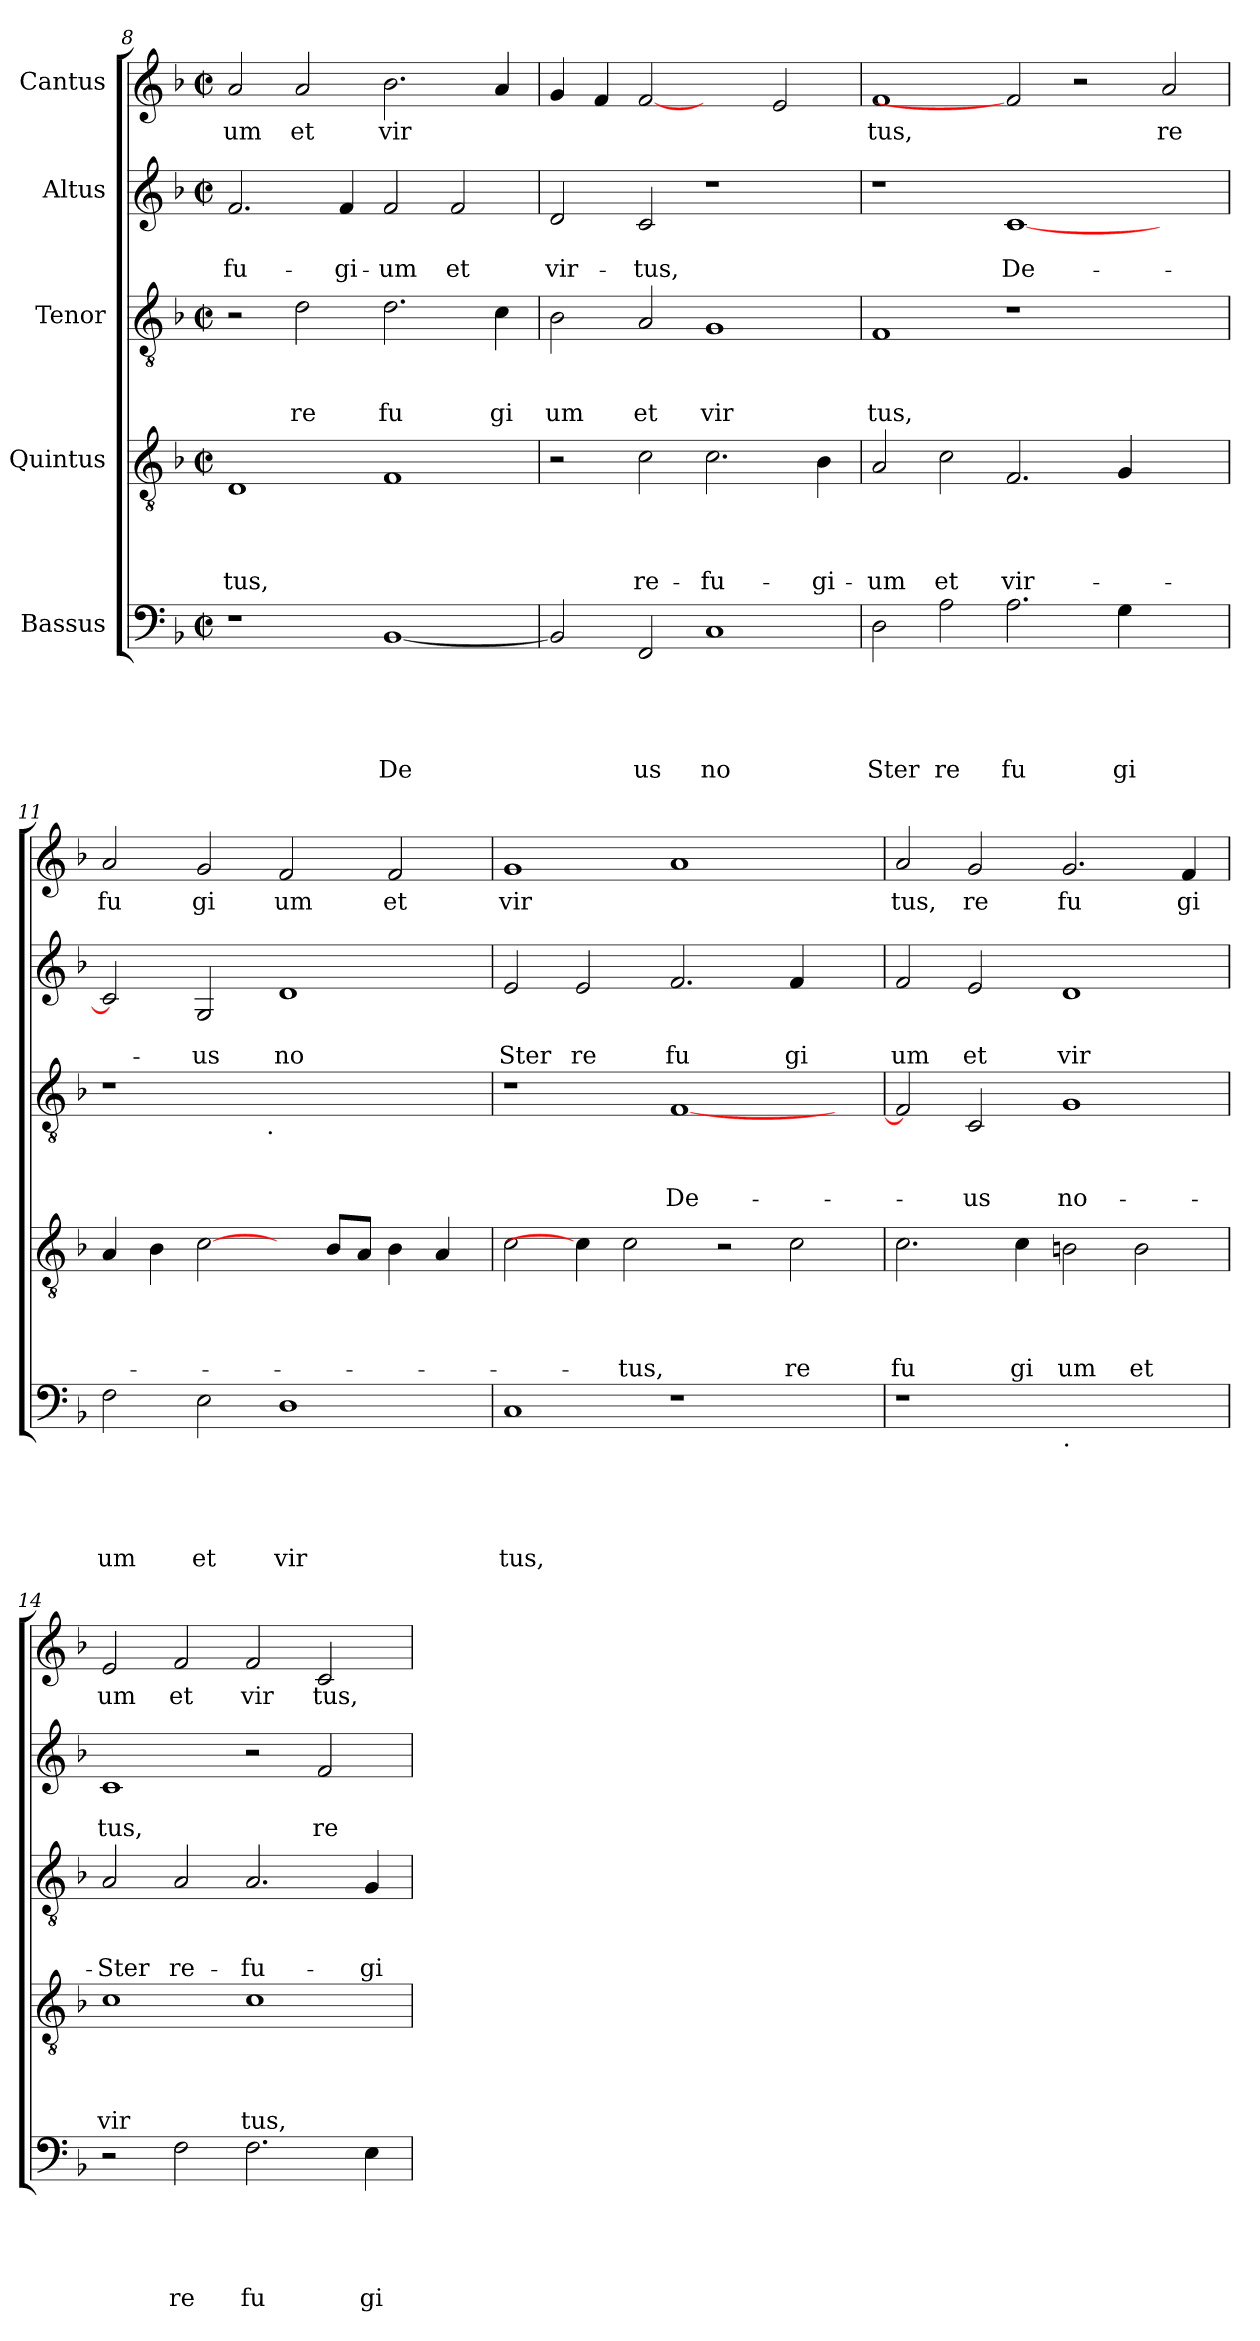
**kern	**text	**text	**text	**text	**text	**kern	**text	**text	**text	**text	**kern	**text	**text	**text	**kern	**text	**text	**kern	**text
*part5	*part5	*part5	*part5	*part5	*part5	*part4	*part4	*part4	*part4	*part4	*part3	*part3	*part3	*part3	*part2	*part2	*part2	*part1	*part1
*staff5	*staff5	*staff5	*staff5	*staff5	*staff5	*staff4	*staff4	*staff4	*staff4	*staff4	*staff3	*staff3	*staff3	*staff3	*staff2	*staff2	*staff2	*staff1	*staff1
*I"Bassus	*	*	*	*	*	*I"Quintus	*	*	*	*	*I"Tenor	*	*	*	*I"Altus	*	*	*I"Cantus	*
*clefF4	*	*	*	*	*	*clefGv2	*	*	*	*	*clefGv2	*	*	*	*clefG2	*	*	*clefG2	*
*k[b-]	*	*	*	*	*	*k[b-]	*	*	*	*	*k[b-]	*	*	*	*k[b-]	*	*	*k[b-]	*
*F:	*	*	*	*	*	*F:	*	*	*	*	*F:	*	*	*	*F:	*	*	*F:	*
*M2/2	*	*	*	*	*	*M2/2	*	*	*	*	*M2/2	*	*	*	*M2/2	*	*	*M2/2	*
*met(c|)	*	*	*	*	*	*met(c|)	*	*	*	*	*met(c|)	*	*	*	*met(c|)	*	*	*met(c|)	*
=8	=8	=8	=8	=8	=8	=8	=8	=8	=8	=8	=8	=8	=8	=8	=8	=8	=8	=8	=8
!	!	!	!	!	!	!	!	!	!	!LO:LY:b	!	!	!	!	!	!	!LO:LY:b	!	!LO:LY:b
1r	.	.	.	.	.	1D	.	.	.	-tus,	2r	.	.	.	2.f/	.	-fu-	2a/	um
!	!	!	!	!	!	!	!	!	!	!	!	!	!	!LO:LY:b	!	!	!	!	!LO:LY:b
.	.	.	.	.	.	.	.	.	.	.	2d\	.	.	re	.	.	.	2a/	et
!	!	!	!	!	!	!	!	!	!	!	!	!	!	!	!	!	!LO:LY:b	!	!
.	.	.	.	.	.	.	.	.	.	.	.	.	.	.	4f/	.	-gi-	.	.
!	!	!	!	!	!LO:LY:b	!	!	!	!	!	!	!	!	!LO:LY:b	!	!	!LO:LY:b	!	!LO:LY:b
[<1BB-	.	.	.	.	De	1F	.	.	.	.	2.d\	.	.	fu	2f/	.	-um	2.b-\	vir
!	!	!	!	!	!	!	!	!	!	!	!	!	!	!	!	!	!LO:LY:b	!	!
.	.	.	.	.	.	.	.	.	.	.	.	.	.	.	2f/	.	et	.	.
!	!	!	!	!	!	!	!	!	!	!	!	!	!	!LO:LY:b	!	!	!	!	!
.	.	.	.	.	.	.	.	.	.	.	4c\	.	.	gi	.	.	.	4a/	.
=9	=9	=9	=9	=9	=9	=9	=9	=9	=9	=9	=9	=9	=9	=9	=9	=9	=9	=9	=9
!	!	!	!	!	!	!	!	!	!	!	!	!	!	!LO:LY:b	!	!	!LO:LY:b	!	!
2BB-/]	.	.	.	.	.	2r	.	.	.	.	2B-\	.	.	um	2d/	.	vir-	4g/	.
.	.	.	.	.	.	.	.	.	.	.	.	.	.	.	.	.	.	4f/	.
!	!	!	!	!	!LO:LY:b	!	!	!	!	!LO:LY:b	!	!	!	!LO:LY:b	!	!	!LO:LY:b	!	!
2FF/	.	.	.	.	us	2c\	.	.	.	re-	2A/	.	.	et	2c/	.	-tus,	[2f	.
!	!	!	!	!	!LO:LY:b	!	!	!	!	!LO:LY:b	!	!	!	!LO:LY:b	!	!	!	!	!
1C	.	.	.	.	no	2.c\	.	.	.	-fu-	1G	.	.	vir	1r	.	.	2ryy	.
.	.	.	.	.	.	.	.	.	.	.	.	.	.	.	.	.	.	2e/	.
!	!	!	!	!	!	!	!	!	!	!LO:LY:b	!	!	!	!	!	!	!	!	!
.	.	.	.	.	.	4B-\	.	.	.	-gi-	.	.	.	.	.	.	.	.	.
=10	=10	=10	=10	=10	=10	=10	=10	=10	=10	=10	=10	=10	=10	=10	=10	=10	=10	=10	=10
!	!	!	!	!	!LO:LY:b	!	!	!	!	!LO:LY:b	!	!	!	!LO:LY:b	!	!	!	!	!LO:LY:b
2D\	.	.	.	.	Ster	2A/	.	.	.	-um	1F	.	.	tus,	1r	.	.	1f	tus,
!	!	!	!	!	!LO:LY:b	!	!	!	!	!LO:LY:b	!	!	!	!	!	!	!	!	!
2A\	.	.	.	.	re	2c\	.	.	.	et	.	.	.	.	.	.	.	.	.
!	!	!	!	!	!LO:LY:b	!	!	!	!	!LO:LY:b	!	!	!	!	!	!	!LO:LY:b	!	!
2.A\	.	.	.	.	fu	2.F/	.	.	.	vir-	1r	.	.	.	[<1c	.	De-	2f]	.
.	.	.	.	.	.	.	.	.	.	.	.	.	.	.	.	.	.	2r	.
!	!	!	!	!	!LO:LY:b	!	!	!	!	!	!	!	!	!	!	!	!	!	!
4G\	.	.	.	.	gi	4G/	.	.	.	.	.	.	.	.	.	.	.	.	.
!	!	!	!	!	!	!	!	!	!	!	!	!	!	!	!	!	!	!	!LO:LY:b
2ryy	.	.	.	.	.	2ryy	.	.	.	.	2ryy	.	.	.	2ryy	.	.	2a/	re
!!LO:LB:g=z
=11	=11	=11	=11	=11	=11	=11	=11	=11	=11	=11	=11	=11	=11	=11	=11	=11	=11	=11	=11
!	!	!	!	!	!LO:LY:b	!	!	!	!	!	!	!	!	!	!	!	!	!	!LO:LY:b
*	*	*	*	*	*	*	*	*	*	*	*^	*	*	*	*	*	*	*	*
2F\	.	.	.	.	um	4A/	.	.	.	.	1r	2ryy	.	.	.	2c/]	.	.	2a/	fu
.	.	.	.	.	.	4B-\	.	.	.	.	.	.	.	.	.	.	.	.	.	.
!	!	!	!	!	!LO:LY:b	!	!	!	!	!	!	!	!	!	!	!	!	!LO:LY:b	!	!LO:LY:b
2E\	.	.	.	.	et	[2c\	.	.	.	.	.	4...ryy	.	.	.	2G/	.	-us	2g/	gi
!	!	!	!	!	!	!	!	!	!	!	!	!LO:TX:b:t=.	!	!	!	!	!	!	!	!
.	.	.	.	.	.	.	.	.	.	.	.	1ryy	.	.	.	.	.	.	.	.
!	!	!	!	!	!LO:LY:b	!	!	!	!	!	!	!	!	!	!	!	!	!LO:LY:b	!	!LO:LY:b
1D	.	.	.	.	vir	4ryy	.	.	.	.	1ryy	.	.	.	.	1d	.	no	2f/	um
.	.	.	.	.	.	8B-/L	.	.	.	.	.	.	.	.	.	.	.	.	.	.
.	.	.	.	.	.	8A/J	.	.	.	.	.	.	.	.	.	.	.	.	.	.
!	!	!	!	!	!	!	!	!	!	!	!	!	!	!	!	!	!	!	!	!LO:LY:b
.	.	.	.	.	.	4B-\	.	.	.	.	.	.	.	.	.	.	.	.	2f/	et
.	.	.	.	.	.	4A/	.	.	.	.	.	.	.	.	.	.	.	.	.	.
.	.	.	.	.	.	.	.	.	.	.	.	32ryy	.	.	.	.	.	.	.	.
=12	=12	=12	=12	=12	=12	=12	=12	=12	=12	=12	=12	=12	=12	=12	=12	=12	=12	=12	=12	=12
!	!	!	!	!	!LO:LY:b	!	!	!	!	!	!	!	!	!	!	!	!	!LO:LY:b	!	!LO:LY:b
*	*	*	*	*	*	*	*	*	*	*	*v	*v	*	*	*	*	*	*	*	*
1C	.	.	.	.	tus,	2c\	.	.	.	.	1r	.	.	.	2e/	.	Ster	1g	vir
!	!	!	!	!	!	!	!	!	!	!	!	!	!	!	!	!	!LO:LY:b	!	!
.	.	.	.	.	.	4c\]	.	.	.	.	.	.	.	.	2e/	.	re	.	.
!	!	!	!	!	!	!	!	!	!	!LO:LY:b	!	!	!	!	!	!	!	!	!
.	.	.	.	.	.	2c\	.	.	.	-tus,	.	.	.	.	.	.	.	.	.
!	!	!	!	!	!	!	!	!	!	!	!	!	!	!LO:LY:b	!	!	!LO:LY:b	!	!
1r	.	.	.	.	.	.	.	.	.	.	[<1F	.	.	De-	2.f/	.	fu	1a	.
.	.	.	.	.	.	2r	.	.	.	.	.	.	.	.	.	.	.	.	.
!	!	!	!	!	!	!	!	!	!	!LO:LY:b	!	!	!	!	!	!	!LO:LY:b	!	!
.	.	.	.	.	.	2c\	.	.	.	re	.	.	.	.	4f/	.	gi	.	.
4ryy	.	.	.	.	.	.	.	.	.	.	4ryy	.	.	.	4ryy	.	.	4ryy	.
=13	=13	=13	=13	=13	=13	=13	=13	=13	=13	=13	=13	=13	=13	=13	=13	=13	=13	=13	=13
!	!	!	!	!	!	!	!	!	!	!LO:LY:b	!	!	!	!	!	!	!LO:LY:b	!	!LO:LY:b
1r	.	.	.	.	.	2.c\	.	.	.	fu	2F/]	.	.	.	2f/	.	um	2a/	tus,
!	!	!	!	!	!	!	!	!	!	!	!	!	!	!LO:LY:b	!	!	!LO:LY:b	!	!LO:LY:b
.	.	.	.	.	.	.	.	.	.	.	2C/	.	.	-us	2e/	.	et	2g/	re
!	!	!	!	!	!	!	!	!	!	!LO:LY:b	!	!	!	!	!	!	!	!	!
.	.	.	.	.	.	4c\	.	.	.	gi	.	.	.	.	.	.	.	.	.
!LO:TX:b:t=.	!	!	!	!	!	!	!	!	!	!	!	!	!	!	!	!	!	!	!
!	!	!	!	!	!	!	!	!	!	!LO:LY:b	!	!	!	!LO:LY:b	!	!	!LO:LY:b	!	!LO:LY:b
1ryy	.	.	.	.	.	2Bn\	.	.	.	um	1G	.	.	no-	1d	.	vir	2.g/	fu
!	!	!	!	!	!	!	!	!	!	!LO:LY:b	!	!	!	!	!	!	!	!	!
.	.	.	.	.	.	2B\	.	.	.	et	.	.	.	.	.	.	.	.	.
!	!	!	!	!	!	!	!	!	!	!	!	!	!	!	!	!	!	!	!LO:LY:b
.	.	.	.	.	.	.	.	.	.	.	.	.	.	.	.	.	.	4f/	gi
=14	=14	=14	=14	=14	=14	=14	=14	=14	=14	=14	=14	=14	=14	=14	=14	=14	=14	=14	=14
!	!	!	!	!	!	!	!	!	!	!LO:LY:b	!	!	!	!LO:LY:b	!	!	!LO:LY:b	!	!LO:LY:b
2r	.	.	.	.	.	1c	.	.	.	vir	2A/	.	.	-Ster	1c	.	tus,	2e/	um
!	!	!	!	!	!LO:LY:b	!	!	!	!	!	!	!	!	!LO:LY:b	!	!	!	!	!LO:LY:b
2F\	.	.	.	.	re	.	.	.	.	.	2A/	.	.	re-	.	.	.	2f/	et
!	!	!	!	!	!LO:LY:b	!	!	!	!	!LO:LY:b	!	!	!	!LO:LY:b	!	!	!	!	!LO:LY:b
2.F\	.	.	.	.	fu	1c	.	.	.	tus,	2.A/	.	.	-fu-	2r	.	.	2f/	vir
!	!	!	!	!	!	!	!	!	!	!	!	!	!	!	!	!	!LO:LY:b	!	!LO:LY:b
.	.	.	.	.	.	.	.	.	.	.	.	.	.	.	2f/	.	re	2c/	tus,
!	!	!	!	!	!LO:LY:b	!	!	!	!	!	!	!	!	!LO:LY:b	!	!	!	!	!
4E\	.	.	.	.	gi	.	.	.	.	.	4G/	.	.	-gi-	.	.	.	.	.
=	=	=	=	=	=	=	=	=	=	=	=	=	=	=	=	=	=	=	=
*-	*-	*-	*-	*-	*-	*-	*-	*-	*-	*-	*-	*-	*-	*-	*-	*-	*-	*-	*-
